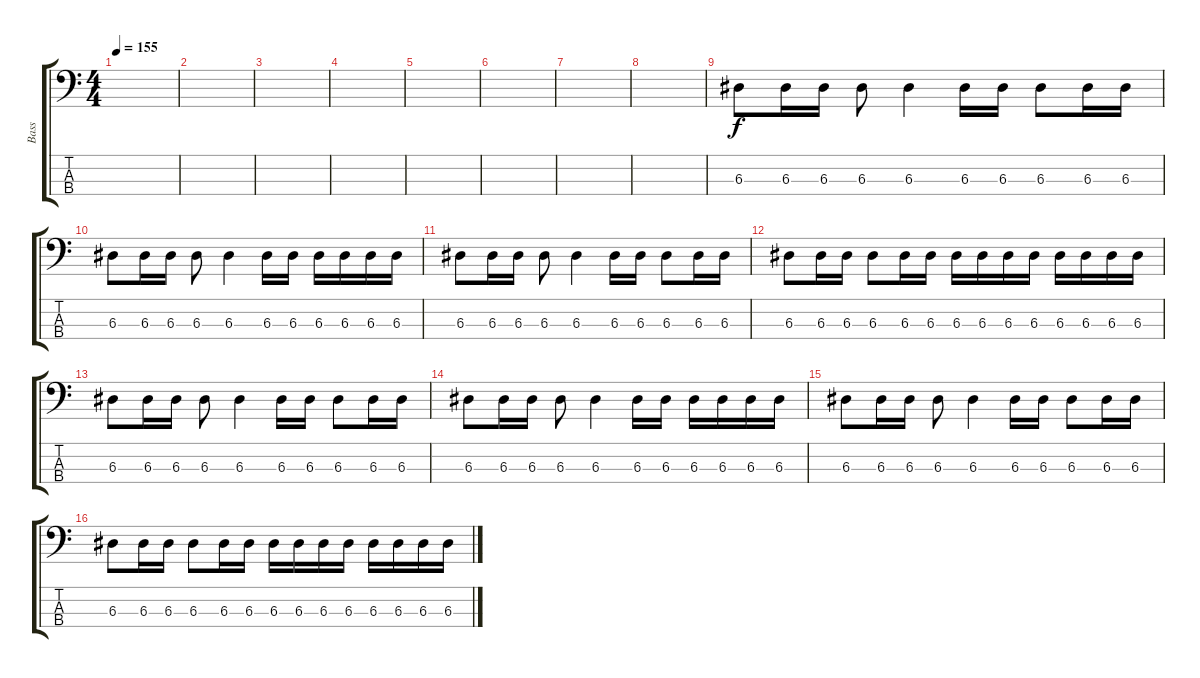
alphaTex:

\track ("Bass" "Bass") {instrument electricbassfinger}
\staff {score tabs}
\tuning (G2 D2 A1 E1) {hide}
\ts (4 4)
\tempo 155
\clef f4
\ks c
|
|
|
|
|
|
|
|
6.3.8 6.3.16 6.3.16 6.3.8 6.3.4 6.3.16 6.3.16 6.3.8 6.3.16 6.3.16 |
6.3.8 6.3.16 6.3.16 6.3.8 6.3.4 6.3.16 6.3.16 6.3.16 6.3.16 6.3.16 6.3.16 |
6.3.8 6.3.16 6.3.16 6.3.8 6.3.4 6.3.16 6.3.16 6.3.8 6.3.16 6.3.16 |
6.3.8 6.3.16 6.3.16 6.3.8 6.3.16 6.3.16 6.3.16 6.3.16 6.3.16 6.3.16 6.3.16 6.3.16 6.3.16 6.3.16 |
6.3.8 6.3.16 6.3.16 6.3.8 6.3.4 6.3.16 6.3.16 6.3.8 6.3.16 6.3.16 |
6.3.8 6.3.16 6.3.16 6.3.8 6.3.4 6.3.16 6.3.16 6.3.16 6.3.16 6.3.16 6.3.16 |
6.3.8 6.3.16 6.3.16 6.3.8 6.3.4 6.3.16 6.3.16 6.3.8 6.3.16 6.3.16 |
6.3.8 6.3.16 6.3.16 6.3.8 6.3.16 6.3.16 6.3.16 6.3.16 6.3.16 6.3.16 6.3.16 6.3.16 6.3.16 6.3.16
